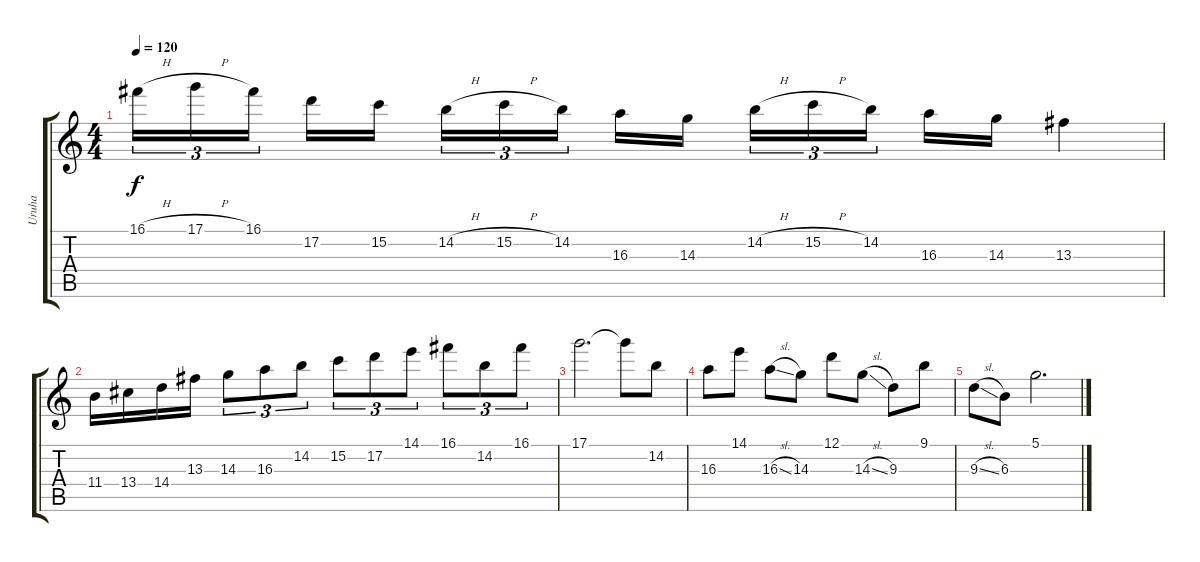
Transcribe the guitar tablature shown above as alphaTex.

\track ("Uruha" "Uruha") {instrument overdrivenguitar}
\staff {score tabs}
\tuning (D4 A3 F3 C3 G2 C2) {hide}
\ts (4 4)
\tempo 120
\clef g2
\ks c
16.1{h}.16{tu (3 2) dy f} 17.1{h}.16{tu (3 2)} 16.1.16{tu (3 2) beam splitsecondary} 17.2.16 15.2.16 14.2{h}.16{tu (3 2)} 15.2{h}.16{tu (3 2)} 14.2.16{tu (3 2) beam splitsecondary} 16.3.16 14.3.16 14.2{h}.16{tu (3 2)} 15.2{h}.16{tu (3 2)} 14.2.16{tu (3 2) beam splitsecondary} 16.3.16 14.3.16 13.3.4 |
11.4.16 13.4.16 14.4.16 13.3.16 14.3.8{tu (3 2)} 16.3.8{tu (3 2)} 14.2.8{tu (3 2)} 15.2.8{tu (3 2)} 17.2.8{tu (3 2)} 14.1.8{tu (3 2)} 16.1.8{tu (3 2)} 14.2.8{tu (3 2)} 16.1.8{tu (3 2)} |
17.1.2{d} 17.1{t}.8 14.2.8 |
16.3.8 14.1.8 16.3{sl}.8 14.3.8 12.1.8 14.3{sl}.8 9.3.8 9.1.8 |
9.3{sl}.8 6.3.8 5.1.2{d}
